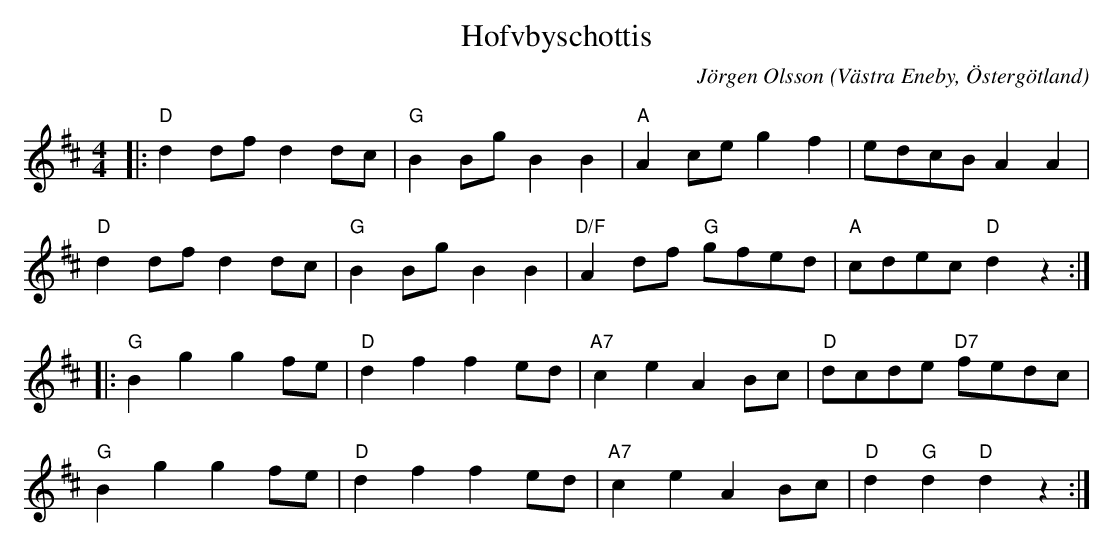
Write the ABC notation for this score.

X:1
T:Hofvbyschottis
C:Jörgen Olsson
Q:160
O:Västra Eneby, Östergötland
M:4/4
L:1/8
K:D
|: "D"d2dfd2dc | "G"B2BgB2B2 | "A"A2ceg2f2 | edcBA2A2 |
   "D"d2dfd2dc | "G"B2BgB2B2 | "D/F"A2df "G"gfed | "A"cdec"D"d2z2:|
|: "G"B2g2g2fe | "D"d2f2f2ed | "A7"c2e2A2Bc | "D"dcde "D7"fedc |
   "G"B2g2g2fe | "D"d2f2f2ed | "A7"c2e2A2Bc | "D"d2"G"d2"D"d2z2:|
